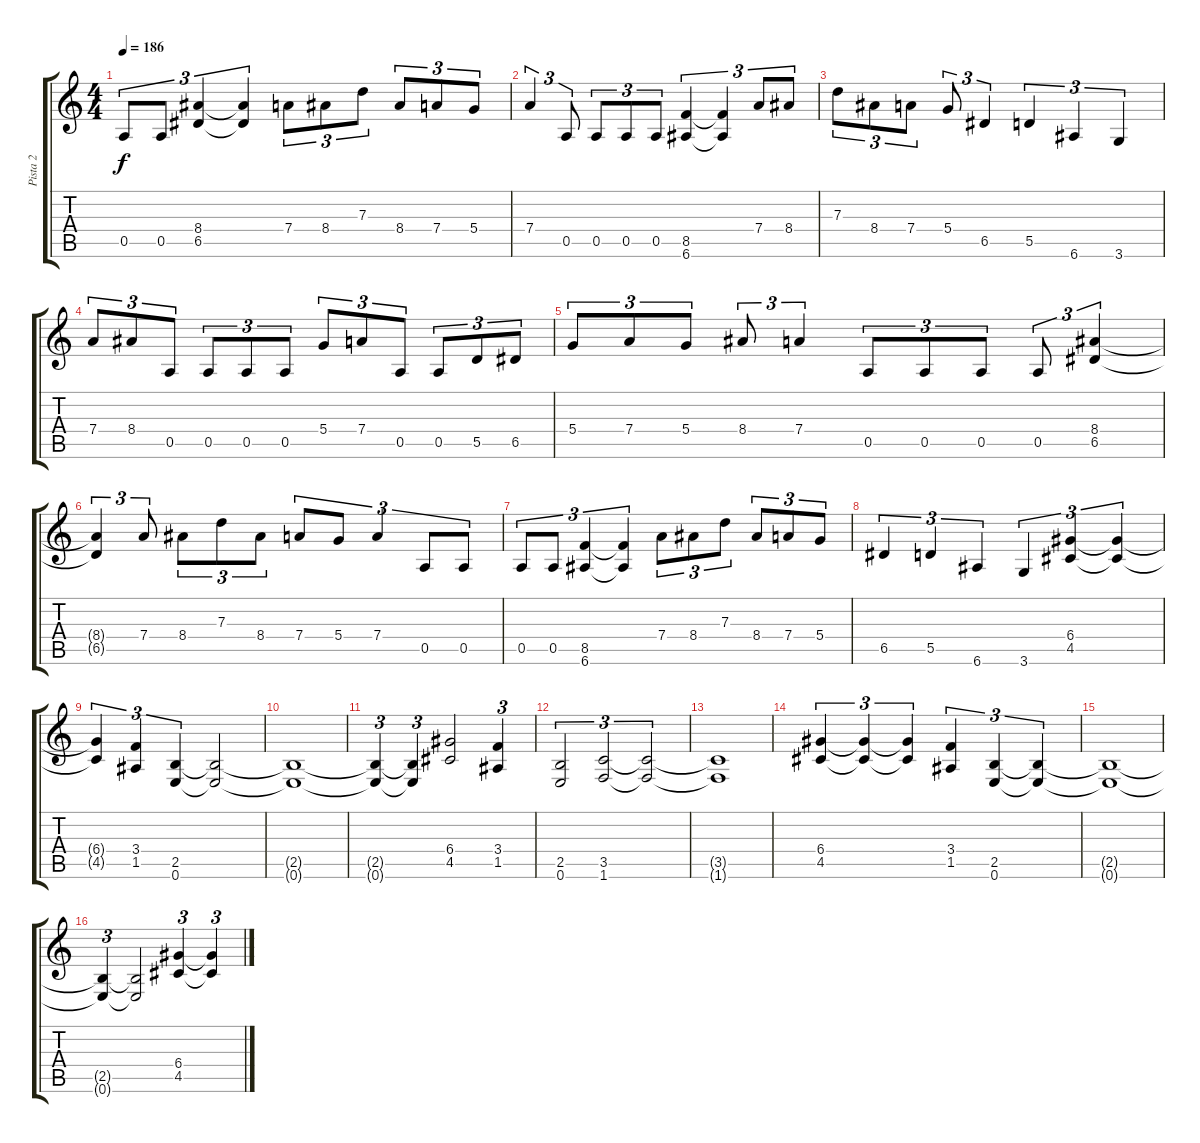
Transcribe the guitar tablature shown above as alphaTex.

\track ("Pista 2" "Pista 2") {instrument overdrivenguitar}
\staff {score tabs}
\tuning (E4 B3 G3 D3 A2 E2) {hide}
\ts (4 4)
\tempo 186
\clef g2
\ks c
0.5.8{tu (3 2) dy f} 0.5.8{tu (3 2)} (8.4 6.5).4{tu (3 2)} (8.4{t} 6.5{t}).4{tu (3 2)} 7.4.8{tu (3 2)} 8.4.8{tu (3 2)} 7.3.8{tu (3 2)} 8.4.8{tu (3 2)} 7.4.8{tu (3 2)} 5.4.8{tu (3 2)} |
7.4.4{tu (3 2)} 0.5.8{tu (3 2)} 0.5.8{tu (3 2)} 0.5.8{tu (3 2)} 0.5.8{tu (3 2)} (8.5 6.6).4{tu (3 2)} (8.5{t} 6.6{t}).4{tu (3 2)} 7.4.8{tu (3 2)} 8.4.8{tu (3 2)} |
7.3.8{tu (3 2)} 8.4.8{tu (3 2)} 7.4.8{tu (3 2)} 5.4.8{tu (3 2)} 6.5.4{tu (3 2)} 5.5.4{tu (3 2)} 6.6.4{tu (3 2)} 3.6.4{tu (3 2)} |
7.4.8{tu (3 2)} 8.4.8{tu (3 2)} 0.5.8{tu (3 2)} 0.5.8{tu (3 2)} 0.5.8{tu (3 2)} 0.5.8{tu (3 2)} 5.4.8{tu (3 2)} 7.4.8{tu (3 2)} 0.5.8{tu (3 2)} 0.5.8{tu (3 2)} 5.5.8{tu (3 2)} 6.5.8{tu (3 2)} |
5.4.8{tu (3 2)} 7.4.8{tu (3 2)} 5.4.8{tu (3 2)} 8.4.8{tu (3 2)} 7.4.4{tu (3 2)} 0.5.8{tu (3 2)} 0.5.8{tu (3 2)} 0.5.8{tu (3 2)} 0.5.8{tu (3 2)} (8.4 6.5).4{tu (3 2)} |
(8.4{t} 6.5{t}).4{tu (3 2)} 7.4.8{tu (3 2)} 8.4.8{tu (3 2)} 7.3.8{tu (3 2)} 8.4.8{tu (3 2)} 7.4.8{tu (3 2)} 5.4.8{tu (3 2)} 7.4.4{tu (3 2)} 0.5.8{tu (3 2)} 0.5.8{tu (3 2)} |
0.5.8{tu (3 2)} 0.5.8{tu (3 2)} (8.5 6.6).4{tu (3 2)} (8.5{t} 6.6{t}).4{tu (3 2)} 7.4.8{tu (3 2)} 8.4.8{tu (3 2)} 7.3.8{tu (3 2)} 8.4.8{tu (3 2)} 7.4.8{tu (3 2)} 5.4.8{tu (3 2)} |
6.5.4{tu (3 2)} 5.5.4{tu (3 2)} 6.6.4{tu (3 2)} 3.6.4{tu (3 2)} (6.4 4.5).4{tu (3 2)} (6.4{t} 4.5{t}).4{tu (3 2)} |
(6.4{t} 4.5{t}).4{tu (3 2)} (3.4 1.5).4{tu (3 2)} (2.5 0.6).4{tu (3 2)} (2.5{t} 0.6{t}).2 |
(2.5{t} 0.6{t}).1 |
(2.5{t} 0.6{t}).4{tu (3 2)} (2.5{t} 0.6{t}).4{tu (3 2)} (6.4 4.5).2 (3.4 1.5).4{tu (3 2)} |
(2.5 0.6).2{tu (3 2)} (3.5 1.6).2{tu (3 2)} (3.5{t} 1.6{t}).2{tu (3 2)} |
(3.5{t} 1.6{t}).1 |
(6.4 4.5).4{tu (3 2)} (6.4{t} 4.5{t}).4{tu (3 2)} (6.4{t} 4.5{t}).4{tu (3 2)} (3.4 1.5).4{tu (3 2)} (2.5 0.6).4{tu (3 2)} (2.5{t} 0.6{t}).4{tu (3 2)} |
(2.5{t} 0.6{t}).1 |
(2.5{t} 0.6{t}).4{tu (3 2)} (2.5{t} 0.6{t}).2 (6.4 4.5).4{tu (3 2)} (6.4{t} 4.5{t}).4{tu (3 2)}
